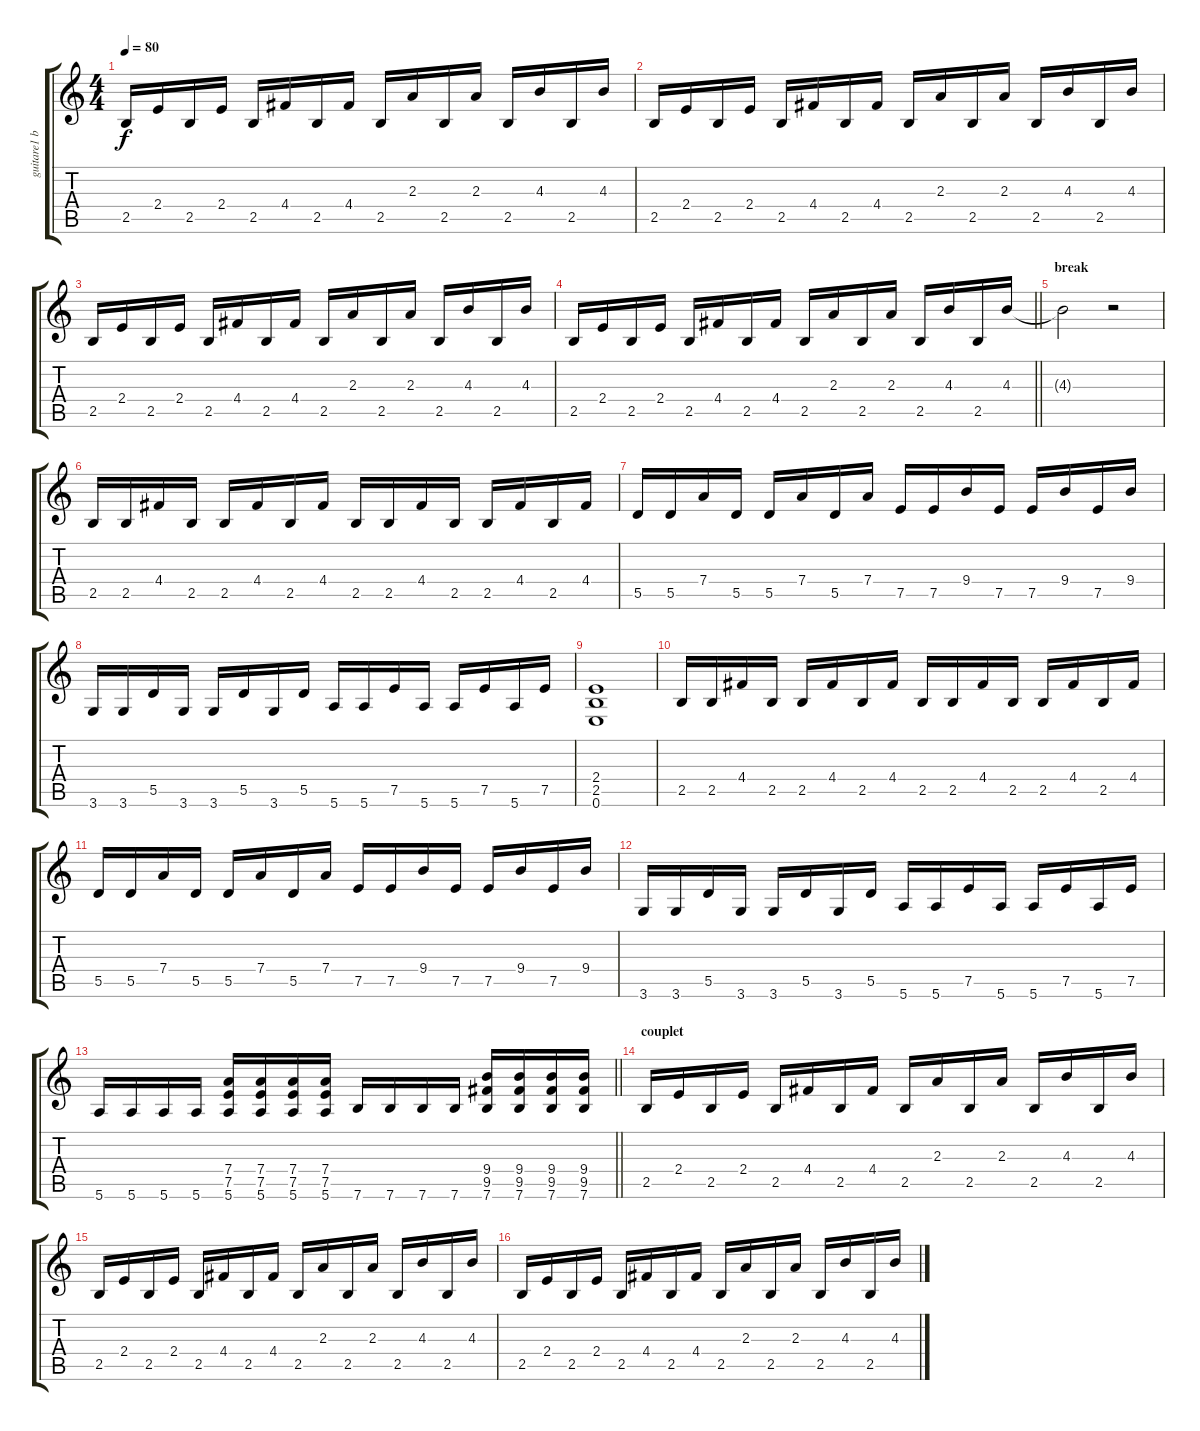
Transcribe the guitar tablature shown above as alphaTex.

\track ("guitare1 bat" "guitare1 b") {instrument overdrivenguitar}
\staff {score tabs}
\tuning (E4 B3 G3 D3 A2 E2) {hide}
\ts (4 4)
\tempo 80
\clef g2
\ks c
2.5.16{dy f} 2.4.16 2.5.16 2.4.16 2.5.16 4.4.16 2.5.16 4.4.16 2.5.16 2.3.16 2.5.16 2.3.16 2.5.16 4.3.16 2.5.16 4.3.16 |
2.5.16 2.4.16 2.5.16 2.4.16 2.5.16 4.4.16 2.5.16 4.4.16 2.5.16 2.3.16 2.5.16 2.3.16 2.5.16 4.3.16 2.5.16 4.3.16 |
2.5.16 2.4.16 2.5.16 2.4.16 2.5.16 4.4.16 2.5.16 4.4.16 2.5.16 2.3.16 2.5.16 2.3.16 2.5.16 4.3.16 2.5.16 4.3.16 |
\barLineRight lightlight
2.5.16 2.4.16 2.5.16 2.4.16 2.5.16 4.4.16 2.5.16 4.4.16 2.5.16 2.3.16 2.5.16 2.3.16 2.5.16 4.3.16 2.5.16 4.3.16 |
\section ("" "break")
4.3{t}.2 r.2 |
2.5.16 2.5.16 4.4.16 2.5.16 2.5.16 4.4.16 2.5.16 4.4.16 2.5.16 2.5.16 4.4.16 2.5.16 2.5.16 4.4.16 2.5.16 4.4.16 |
5.5.16 5.5.16 7.4.16 5.5.16 5.5.16 7.4.16 5.5.16 7.4.16 7.5.16 7.5.16 9.4.16 7.5.16 7.5.16 9.4.16 7.5.16 9.4.16 |
3.6.16 3.6.16 5.5.16 3.6.16 3.6.16 5.5.16 3.6.16 5.5.16 5.6.16 5.6.16 7.5.16 5.6.16 5.6.16 7.5.16 5.6.16 7.5.16 |
(2.4 2.5 0.6).1 |
2.5.16 2.5.16 4.4.16 2.5.16 2.5.16 4.4.16 2.5.16 4.4.16 2.5.16 2.5.16 4.4.16 2.5.16 2.5.16 4.4.16 2.5.16 4.4.16 |
5.5.16 5.5.16 7.4.16 5.5.16 5.5.16 7.4.16 5.5.16 7.4.16 7.5.16 7.5.16 9.4.16 7.5.16 7.5.16 9.4.16 7.5.16 9.4.16 |
3.6.16 3.6.16 5.5.16 3.6.16 3.6.16 5.5.16 3.6.16 5.5.16 5.6.16 5.6.16 7.5.16 5.6.16 5.6.16 7.5.16 5.6.16 7.5.16 |
\barLineRight lightlight
5.6.16 5.6.16 5.6.16 5.6.16 (7.4 7.5 5.6).16 (7.4 7.5 5.6).16 (7.4 7.5 5.6).16 (7.4 7.5 5.6).16 7.6.16 7.6.16 7.6.16 7.6.16 (9.4 9.5 7.6).16 (9.4 9.5 7.6).16 (9.4 9.5 7.6).16 (9.4 9.5 7.6).16 |
\section ("" "couplet")
2.5.16 2.4.16 2.5.16 2.4.16 2.5.16 4.4.16 2.5.16 4.4.16 2.5.16 2.3.16 2.5.16 2.3.16 2.5.16 4.3.16 2.5.16 4.3.16 |
2.5.16 2.4.16 2.5.16 2.4.16 2.5.16 4.4.16 2.5.16 4.4.16 2.5.16 2.3.16 2.5.16 2.3.16 2.5.16 4.3.16 2.5.16 4.3.16 |
2.5.16 2.4.16 2.5.16 2.4.16 2.5.16 4.4.16 2.5.16 4.4.16 2.5.16 2.3.16 2.5.16 2.3.16 2.5.16 4.3.16 2.5.16 4.3.16
